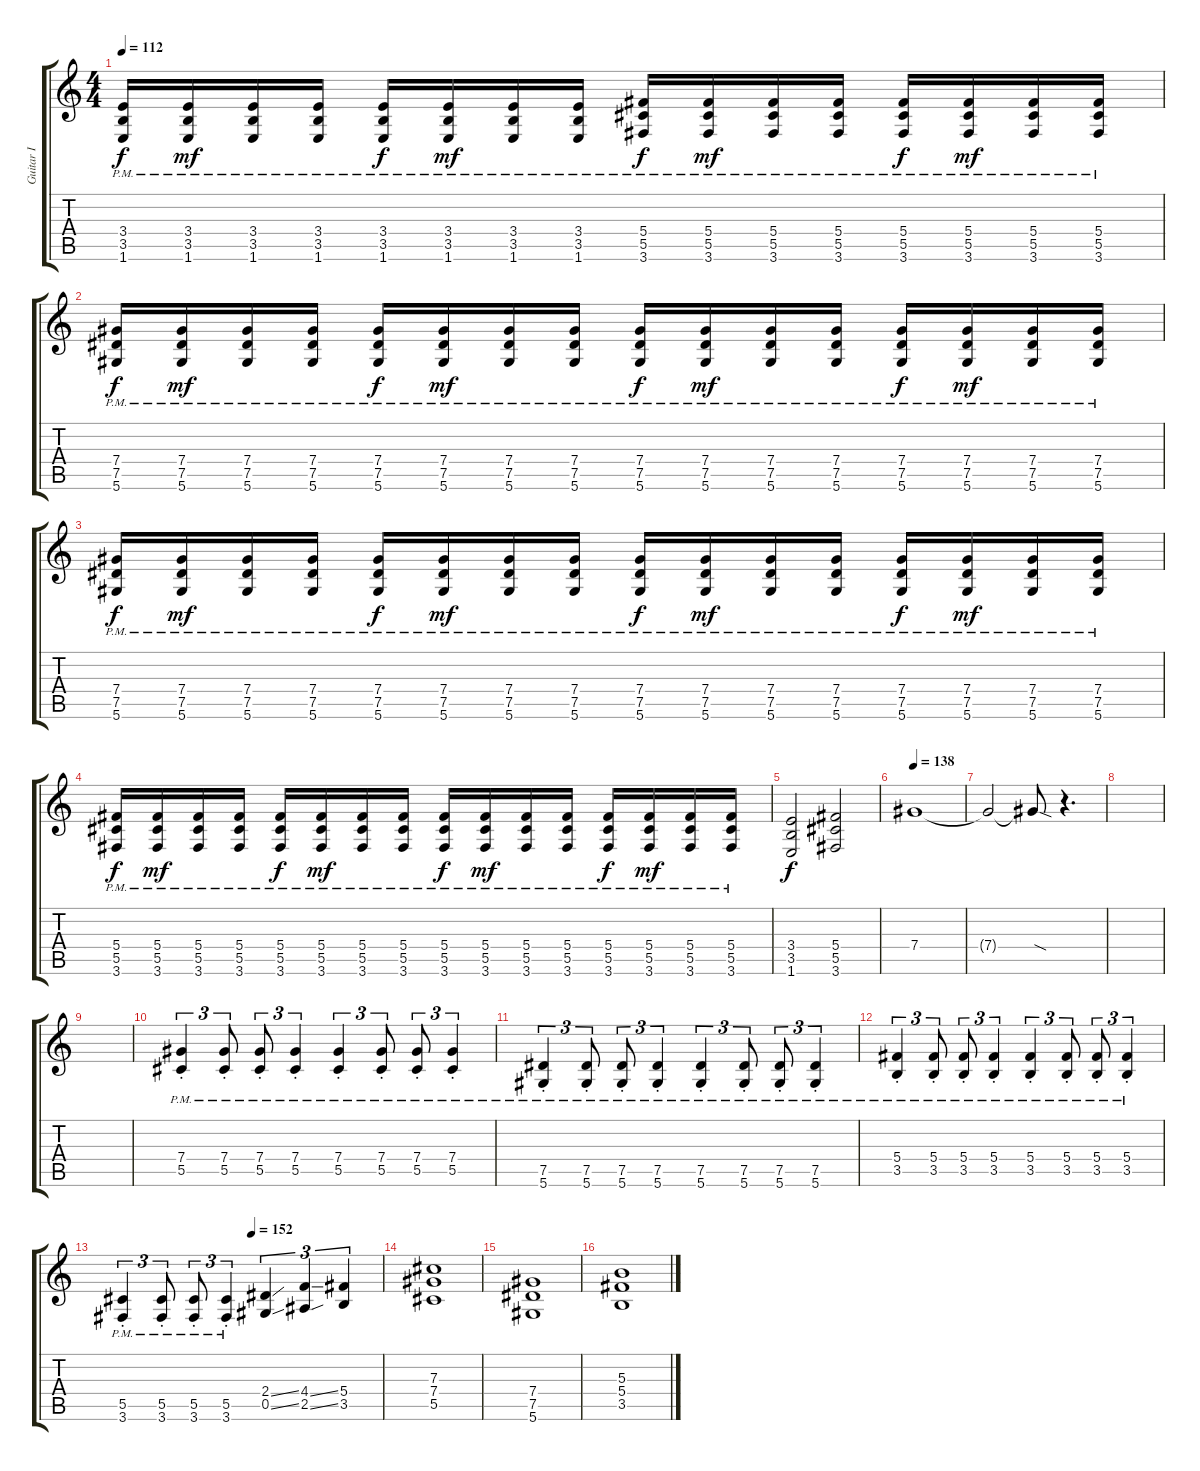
\track ("Guitar I" "Guitar I") {instrument distortionguitar}
\staff {score tabs}
\tuning (Eb4 Bb3 Gb3 Db3 Ab2 Eb2) {hide}
\ts (4 4)
\tempo 112
\clef g2
\ks c
(3.4{pm} 3.5{pm} 1.6{pm}).16{dy f} (3.4{pm} 3.5{pm} 1.6{pm}).16{dy mf} (3.4{pm} 3.5{pm} 1.6{pm}).16 (3.4{pm} 3.5{pm} 1.6{pm}).16 (3.4{pm} 3.5{pm} 1.6{pm}).16{dy f} (3.4{pm} 3.5{pm} 1.6{pm}).16{dy mf} (3.4{pm} 3.5{pm} 1.6{pm}).16 (3.4{pm} 3.5{pm} 1.6{pm}).16 (5.4{pm} 5.5{pm} 3.6{pm}).16{dy f} (5.4{pm} 5.5{pm} 3.6{pm}).16{dy mf} (5.4{pm} 5.5{pm} 3.6{pm}).16 (5.4{pm} 5.5{pm} 3.6{pm}).16 (5.4{pm} 5.5{pm} 3.6{pm}).16{dy f} (5.4{pm} 5.5{pm} 3.6{pm}).16{dy mf} (5.4{pm} 5.5{pm} 3.6{pm}).16 (5.4{pm} 5.5{pm} 3.6{pm}).16 |
(7.4{pm} 7.5{pm} 5.6{pm}).16{dy f} (7.4{pm} 7.5{pm} 5.6{pm}).16{dy mf} (7.4{pm} 7.5{pm} 5.6{pm}).16 (7.4{pm} 7.5{pm} 5.6{pm}).16 (7.4{pm} 7.5{pm} 5.6{pm}).16{dy f} (7.4{pm} 7.5{pm} 5.6{pm}).16{dy mf} (7.4{pm} 7.5{pm} 5.6{pm}).16 (7.4{pm} 7.5{pm} 5.6{pm}).16 (7.4{pm} 7.5{pm} 5.6{pm}).16{dy f} (7.4{pm} 7.5{pm} 5.6{pm}).16{dy mf} (7.4{pm} 7.5{pm} 5.6{pm}).16 (7.4{pm} 7.5{pm} 5.6{pm}).16 (7.4{pm} 7.5{pm} 5.6{pm}).16{dy f} (7.4{pm} 7.5{pm} 5.6{pm}).16{dy mf} (7.4{pm} 7.5{pm} 5.6{pm}).16 (7.4{pm} 7.5{pm} 5.6{pm}).16 |
(7.4{pm} 7.5{pm} 5.6{pm}).16{dy f} (7.4{pm} 7.5{pm} 5.6{pm}).16{dy mf} (7.4{pm} 7.5{pm} 5.6{pm}).16 (7.4{pm} 7.5{pm} 5.6{pm}).16 (7.4{pm} 7.5{pm} 5.6{pm}).16{dy f} (7.4{pm} 7.5{pm} 5.6{pm}).16{dy mf} (7.4{pm} 7.5{pm} 5.6{pm}).16 (7.4{pm} 7.5{pm} 5.6{pm}).16 (7.4{pm} 7.5{pm} 5.6{pm}).16{dy f} (7.4{pm} 7.5{pm} 5.6{pm}).16{dy mf} (7.4{pm} 7.5{pm} 5.6{pm}).16 (7.4{pm} 7.5{pm} 5.6{pm}).16 (7.4{pm} 7.5{pm} 5.6{pm}).16{dy f} (7.4{pm} 7.5{pm} 5.6{pm}).16{dy mf} (7.4{pm} 7.5{pm} 5.6{pm}).16 (7.4{pm} 7.5{pm} 5.6{pm}).16 |
(5.4{pm} 5.5{pm} 3.6{pm}).16{dy f} (5.4{pm} 5.5{pm} 3.6{pm}).16{dy mf} (5.4{pm} 5.5{pm} 3.6{pm}).16 (5.4{pm} 5.5{pm} 3.6{pm}).16 (5.4{pm} 5.5{pm} 3.6{pm}).16{dy f} (5.4{pm} 5.5{pm} 3.6{pm}).16{dy mf} (5.4{pm} 5.5{pm} 3.6{pm}).16 (5.4{pm} 5.5{pm} 3.6{pm}).16 (5.4{pm} 5.5{pm} 3.6{pm}).16{dy f} (5.4{pm} 5.5{pm} 3.6{pm}).16{dy mf} (5.4{pm} 5.5{pm} 3.6{pm}).16 (5.4{pm} 5.5{pm} 3.6{pm}).16 (5.4{pm} 5.5{pm} 3.6{pm}).16{dy f} (5.4{pm} 5.5{pm} 3.6{pm}).16{dy mf} (5.4{pm} 5.5{pm} 3.6{pm}).16 (5.4{pm} 5.5{pm} 3.6{pm}).16 |
(3.4 3.5 1.6).2{dy f volume 12} (5.4 5.5 3.6).2 |
\tempo 138
7.4.1 |
7.4{t}.2 7.4{sod t}.8 r.4{d} |
|
|
(7.4{pm st} 5.5{st}).4{tu (3 2)} (7.4{pm st} 5.5{st}).8{tu (3 2)} (7.4{pm st} 5.5{st}).8{tu (3 2)} (7.4{pm st} 5.5{st}).4{tu (3 2)} (7.4{pm st} 5.5{st}).4{tu (3 2)} (7.4{pm st} 5.5{st}).8{tu (3 2)} (7.4{pm st} 5.5{st}).8{tu (3 2)} (7.4{pm st} 5.5{st}).4{tu (3 2)} |
(7.5{pm} 5.6{st}).4{tu (3 2)} (7.5{pm} 5.6{st}).8{tu (3 2)} (7.5{pm} 5.6{st}).8{tu (3 2)} (7.5{pm} 5.6{st}).4{tu (3 2)} (7.5{pm} 5.6{st}).4{tu (3 2)} (7.5{pm} 5.6{st}).8{tu (3 2)} (7.5{pm} 5.6{st}).8{tu (3 2)} (7.5{pm} 5.6{st}).4{tu (3 2)} |
(5.4{pm st} 3.5{st}).4{tu (3 2)} (5.4{pm st} 3.5{st}).8{tu (3 2)} (5.4{pm st} 3.5{st}).8{tu (3 2)} (5.4{pm st} 3.5{st}).4{tu (3 2)} (5.4{pm st} 3.5{st}).4{tu (3 2)} (5.4{pm st} 3.5{st}).8{tu (3 2)} (5.4{pm st} 3.5{st}).8{tu (3 2)} (5.4{pm st} 3.5{st}).4{tu (3 2)} |
\tempo (152 0.5)
(5.5{pm} 3.6{st}).4{tu (3 2)} (5.5{pm} 3.6{st}).8{tu (3 2)} (5.5{pm} 3.6{st}).8{tu (3 2)} (5.5{pm} 3.6{st}).4{tu (3 2)} (2.4{ss} 0.5{ss}).4{tu (3 2) volume 14} (4.4{ss} 2.5{ss}).4{tu (3 2)} (5.4 3.5).4{tu (3 2)} |
(7.3 7.4 5.5).1 |
(7.4 7.5 5.6).1 |
(5.3 5.4 3.5).1
